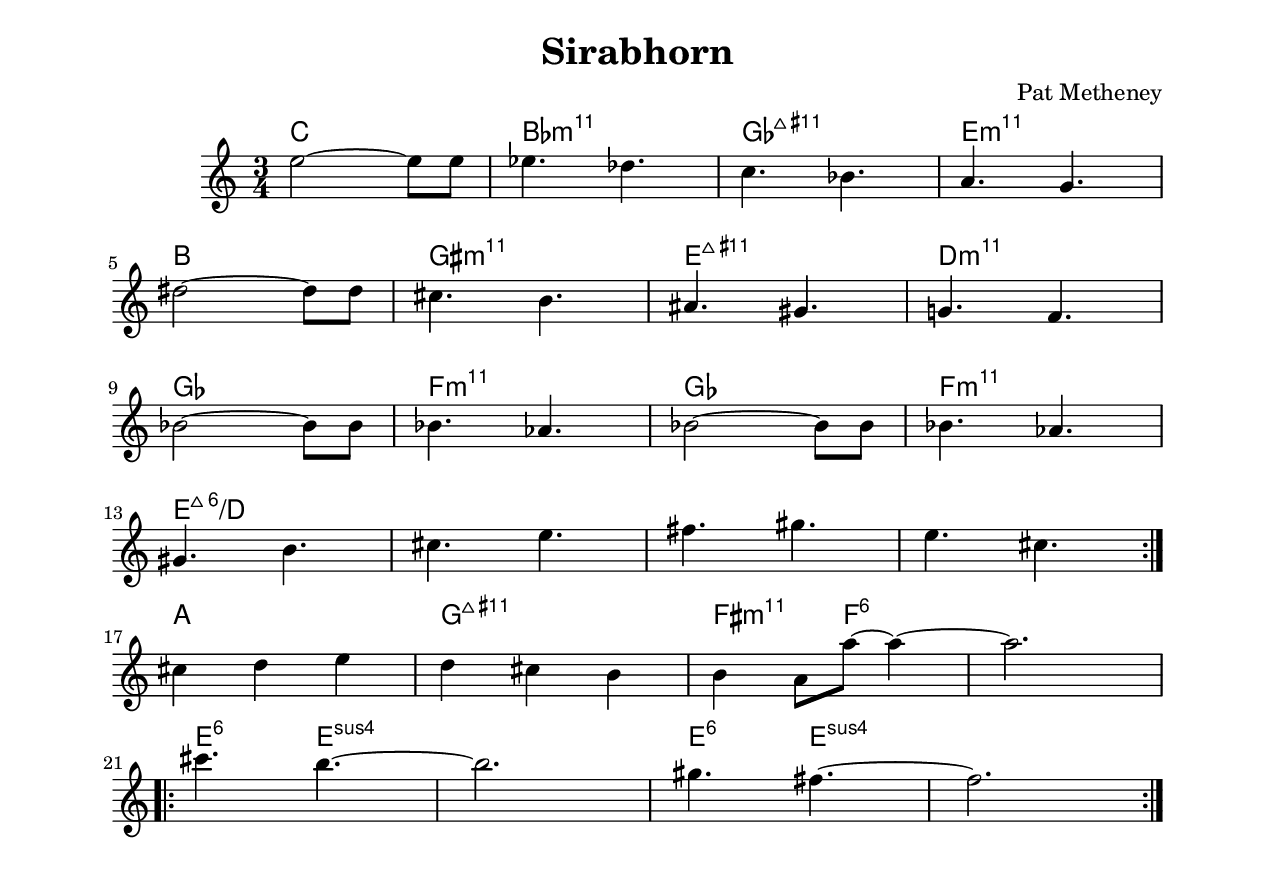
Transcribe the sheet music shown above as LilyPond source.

\version "2.24.1"

\include "settings.ily"
\include "style.ily"

\header {
  title = "Sirabhorn"
  composer = "Pat Metheney"
}

melody = \relative c'' {
  \repeat volta 2 {
    e2~ e8 e |
    ef4. df |
    c bf |
    a g |

    ds'2~ ds8 ds  |
    cs4. b
    as gs |
    g! f |

    \repeat unfold 2 {
      bf2~ bf8 bf |
      bf4. af |
    }

    gs4. b |
    cs e |
    fs gs |
    e cs |
  }

  cs4 d e |
  d cs b |
  b a8 a'~ a4~ |
  a2. |

  \repeat volta 2 {
    cs4. b~ |
    b2. |
    gs4. fs~ |
    fs2. |
  }
}

changes = \chords {
  \repeat volta 2 {
    c2. | bf:m11 | gf:maj11+ | e:m11 |
    b | gs:m11 | e:maj11+ | d:m11 |
    \repeat unfold 2 { gf | f:m11 | }
    e:maj6/d | s2. * 3 |
  }
  a2. | g:maj11+ | fs4.:m11 f:6 | s2. |
  \repeat volta 2 {
    \repeat unfold 2 { e4.:6 e:sus | s2. | }
  }
}

\layout {
  \context {
    \Score
    \consists #(set-bars-per-line '(4))
  }
}

\score {
  <<
    \changes
    {
      \time 3/4
      \melody
    }
  >>
}
